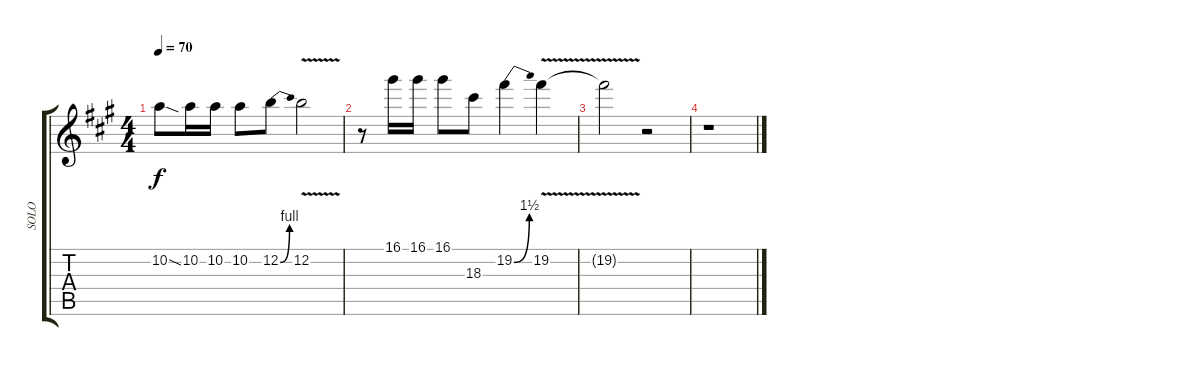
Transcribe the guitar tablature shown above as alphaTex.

\track ("SOLO" "SOLO") {instrument distortionguitar}
\staff {score tabs}
\tuning (E4 B3 G3 D3 A2 E2) {hide}
\ts (4 4)
\tempo 70
\clef g2
\ks a
10.2{sod t}.8{dy f} 10.2.16 10.2.16 10.2.8 12.2{be (bend 0 0 60 4)}.8 12.2{v}.2 |
r.8 16.1.16 16.1.16{txt ""} 16.1.8 18.3.8 19.2{be (bend 0 0 60 6)}.4 19.2{v}.4 |
19.2{v t}.2 r.2 |
r.1
